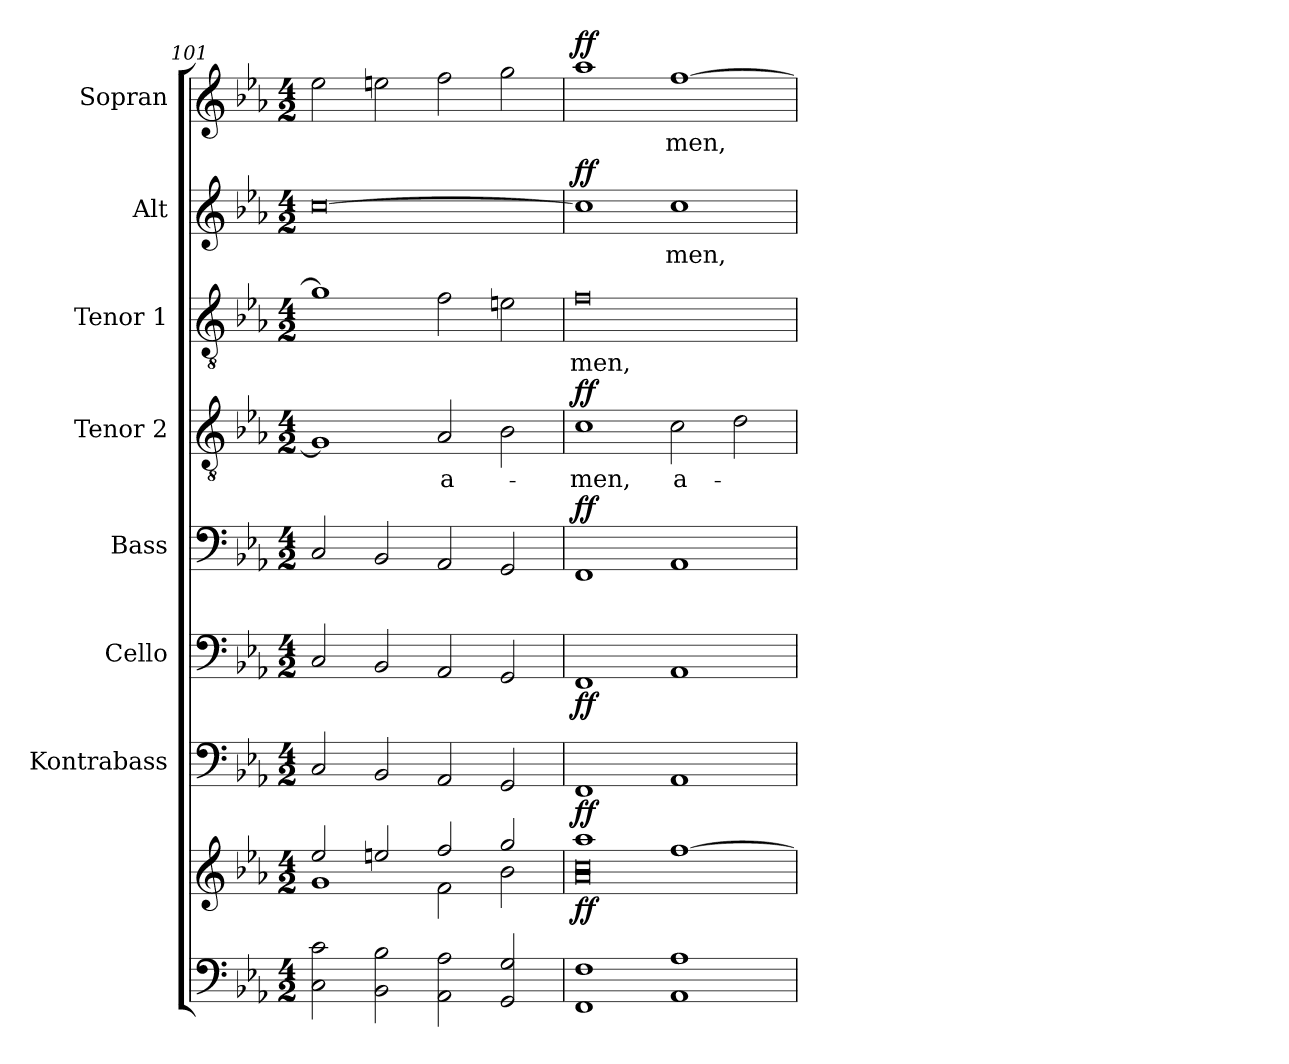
**kern	**kern	**dynam	**kern	**dynam	**kern	**dynam	**kern	**dynam	**kern	**text	**dynam	**kern	**text	**kern	**text	**dynam	**kern	**text	**dynam
*part8	*part8	*part8	*part7	*part7	*part6	*part6	*part5	*part5	*part4	*part4	*part4	*part3	*part3	*part2	*part2	*part2	*part1	*part1	*part1
*staff9	*staff8	*staff8/9	*staff7	*staff7	*staff6	*staff6	*staff5	*staff5	*staff4	*staff4	*staff4	*staff3	*staff3	*staff2	*staff2	*staff2	*staff1	*staff1	*staff1
*	*	*	*I"Kontrabass	*	*I"Cello	*	*I"Bass	*	*I"Tenor 2	*	*	*I"Tenor 1	*	*I"Alt	*	*	*I"Sopran	*	*
*	*	*	*I'Kb.	*	*	*	*I'B.	*	*I'T. 2	*	*	*I'T. 1	*	*I'A.	*	*	*I'S.	*	*
*clefF4	*clefG2	*	*clefF4	*	*clefF4	*	*clefF4	*	*clefGv2	*	*	*clefGv2	*	*clefG2	*	*	*clefG2	*	*
*	*	*	*ITrd7c12	*	*	*	*	*	*	*	*	*	*	*	*	*	*	*	*
*k[b-e-a-]	*k[b-e-a-]	*	*k[b-e-a-]	*	*k[b-e-a-]	*	*k[b-e-a-]	*	*k[b-e-a-]	*	*	*k[b-e-a-]	*	*k[b-e-a-]	*	*	*k[b-e-a-]	*	*
*E-:	*E-:	*	*E-:	*	*E-:	*	*E-:	*	*E-:	*	*	*E-:	*	*E-:	*	*	*E-:	*	*
*M4/2	*M4/2	*	*M4/2	*	*M4/2	*	*M4/2	*	*M4/2	*	*	*M4/2	*	*M4/2	*	*	*M4/2	*	*
=101	=101	=101	=101	=101	=101	=101	=101	=101	=101	=101	=101	=101	=101	=101	=101	=101	=101	=101	=101
*	*^	*	*	*	*	*	*	*	*	*	*	*	*	*	*	*	*	*	*
2C\ 2c\	2ee-/	1g	.	2CC/	.	2C/	.	2C/	.	1G]	.	.	1g]	.	[0cc	.	.	2ee-\	.	.
2BB-\ 2B-\	2een/	.	.	2BBB-/	.	2BB-/	.	2BB-/	.	.	.	.	.	.	.	.	.	2een\	.	.
!	!	!	!	!	!	!	!	!	!	!	!LO:LY:b	!	!	!	!	!	!	!	!	!
2AA-\ 2A-\	2ff/	2f\	.	2AAA-/	.	2AA-/	.	2AA-/	.	2A-/	a-	.	2f\	.	.	.	.	2ff\	.	.
2GG/ 2G/	2gg/	2b-\	.	2GGG/	.	2GG/	.	2GG/	.	2B-\	.	.	2en\	.	.	.	.	2gg\	.	.
=102	=102	=102	=102	=102	=102	=102	=102	=102	=102	=102	=102	=102	=102	=102	=102	=102	=102	=102	=102	=102
!	!	!	!LO:DY:b	!	!LO:DY:b	!	!LO:DY:b	!	!LO:DY:a	!	!LO:LY:b	!LO:DY:a	!	!LO:LY:b	!	!	!LO:DY:a	!	!	!LO:DY:a
1FF 1F	1aa-	0a- 0cc	ff	1FFF	ff	1FF	ff	1FF	ff	1c	-men,	ff	0f	-men,	1cc]	.	ff	1aa-	.	ff
!	!	!	!	!	!	!	!	!	!	!	!LO:LY:b	!	!	!	!	!LO:LY:b	!	!	!LO:LY:b	!
1AA- 1A-	[>1ff	.	.	1AAA-	.	1AA-	.	1AA-	.	2c\	a-	.	.	.	1cc	-men,	.	[1ff	-men,	.
.	.	.	.	.	.	.	.	.	.	2d\	.	.	.	.	.	.	.	.	.	.
*	*v	*v	*	*	*	*	*	*	*	*	*	*	*	*	*	*	*	*	*	*
=	=	=	=	=	=	=	=	=	=	=	=	=	=	=	=	=	=	=	=
*-	*-	*-	*-	*-	*-	*-	*-	*-	*-	*-	*-	*-	*-	*-	*-	*-	*-	*-	*-
